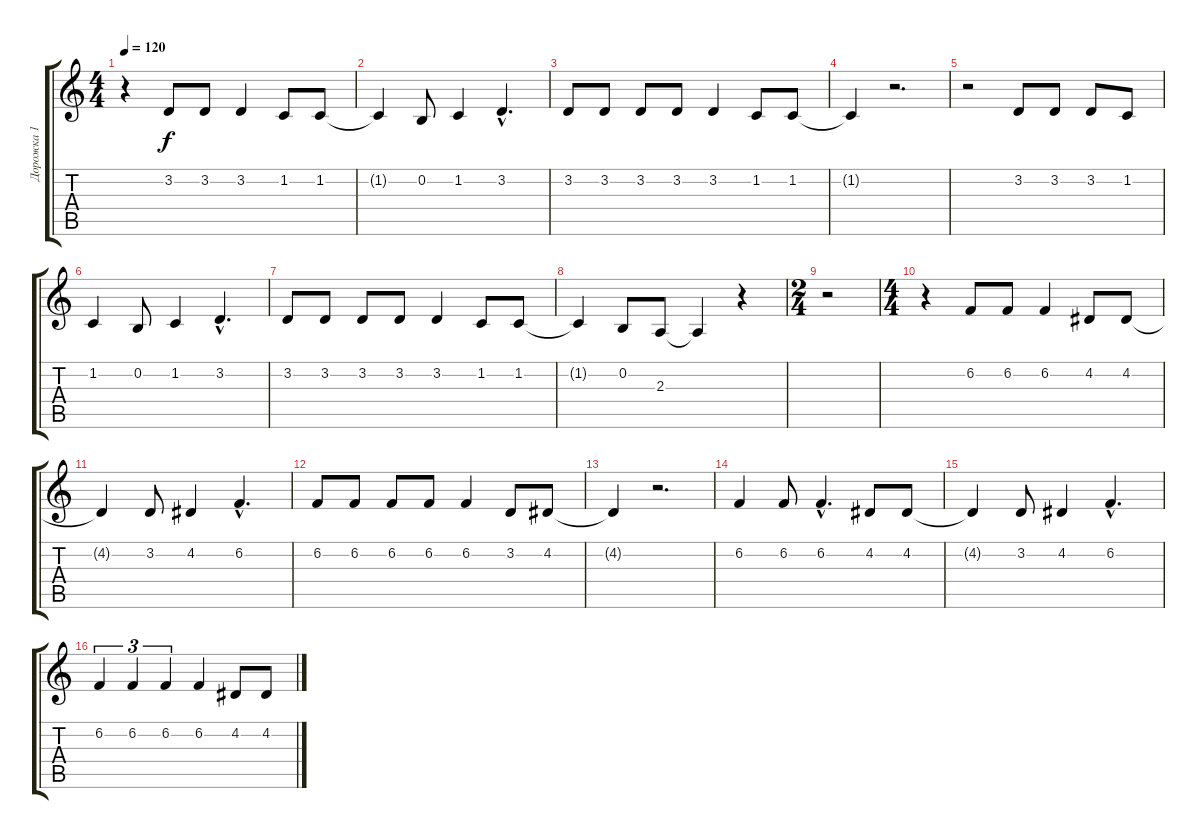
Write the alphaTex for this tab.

\track ("Дорожка 1" "Дорожка 1") {instrument acousticgrandpiano}
\staff {score tabs}
\tuning (E4 B3 G3 D3 A2 E2) {hide}
\ts (4 4)
\tempo 120
\clef g2
\ks c
r.4{dy f} 3.2.8 3.2.8 3.2.4 1.2.8 1.2.8 |
1.2{t}.4 0.2.8 1.2.4 3.2{hac}.4{d} |
3.2.8 3.2.8 3.2.8 3.2.8 3.2.4 1.2.8 1.2.8 |
1.2{t}.4 r.2{d} |
r.2 3.2.8 3.2.8 3.2.8 1.2.8 |
1.2.4 0.2.8 1.2.4 3.2{hac}.4{d} |
3.2.8 3.2.8 3.2.8 3.2.8 3.2.4 1.2.8 1.2.8 |
1.2{t}.4 0.2.8 2.3.8 2.3{t}.4 r.4 |
\ts (2 4)
r.2 |
\ts (4 4)
r.4 6.2.8 6.2.8 6.2.4 4.2.8 4.2.8 |
4.2{t}.4 3.2.8 4.2.4 6.2{hac}.4{d} |
6.2.8 6.2.8 6.2.8 6.2.8 6.2.4 3.2.8 4.2.8 |
4.2{t}.4 r.2{d} |
6.2.4 6.2.8 6.2{hac}.4{d} 4.2.8 4.2.8 |
4.2{t}.4 3.2.8 4.2.4 6.2{hac}.4{d} |
6.2.4{tu (3 2)} 6.2.4{tu (3 2)} 6.2.4{tu (3 2)} 6.2.4 4.2.8 4.2.8
